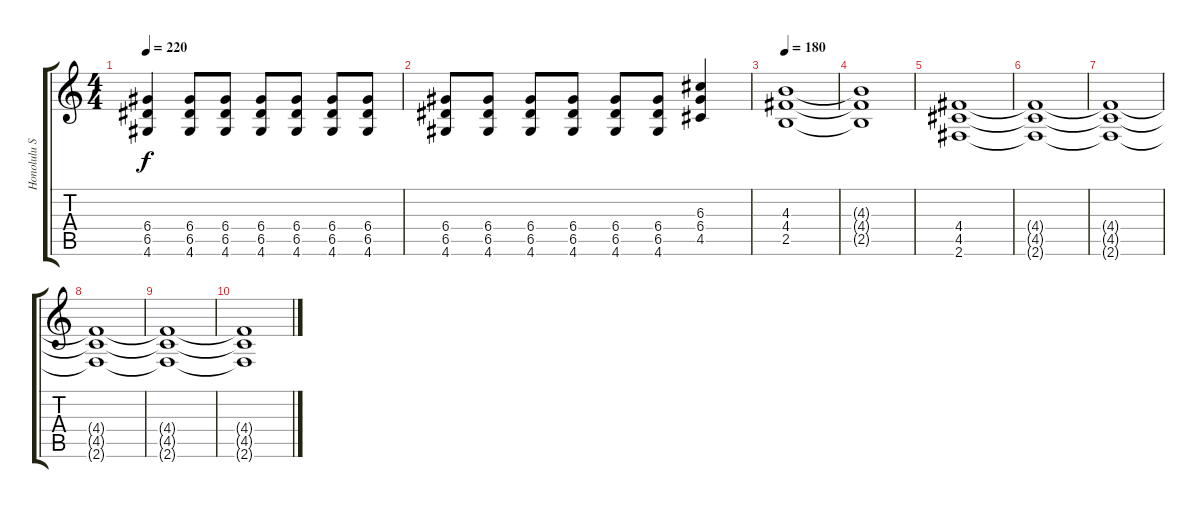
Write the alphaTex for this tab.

\track ("Honolulu Silver" "Honolulu S") {instrument distortionguitar}
\staff {score tabs}
\tuning (E4 B3 G3 D3 A2 E2) {hide}
\ts (4 4)
\tempo 220
\clef g2
\ks c
(6.4 6.5 4.6).4{dy f} (6.4 6.5 4.6).8 (6.4 6.5 4.6).8 (6.4 6.5 4.6).8 (6.4 6.5 4.6).8 (6.4 6.5 4.6).8 (6.4 6.5 4.6).8 |
(6.4 6.5 4.6).8 (6.4 6.5 4.6).8 (6.4 6.5 4.6).8 (6.4 6.5 4.6).8 (6.4 6.5 4.6).8 (6.4 6.5 4.6).8 (6.3 6.4 4.5).4 |
\tempo 180
(4.3 4.4 2.5).1 |
(4.3{t} 4.4{t} 2.5{t}).1 |
(4.4 4.5 2.6).1{volume 6} |
(4.4{t} 4.5{t} 2.6{t}).1 |
(4.4{t} 4.5{t} 2.6{t}).1 |
(4.4{t} 4.5{t} 2.6{t}).1 |
(4.4{t} 4.5{t} 2.6{t}).1{volume 0} |
(4.4{t} 4.5{t} 2.6{t}).1
